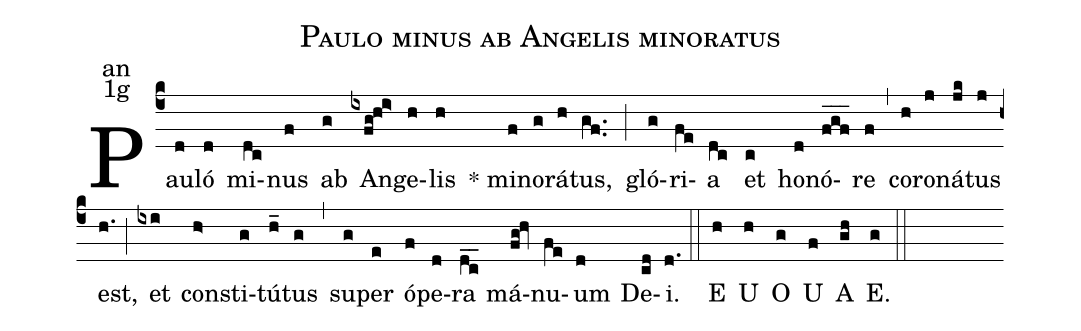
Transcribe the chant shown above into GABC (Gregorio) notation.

name:Paulo minus ab Angelis minoratus;
office-part:an;
mode:1g;
%%
(c4) Pau(d)ló(d) mi(dc)nus(f) ab(g) An(ixfg@hi>)ge(h)lis(h) <sp>*</sp> mi(f)no(g)rá(h)tus,(gf..) (;)
gló(g)ri(fe)a(dc) et(c) ho(d)nó(fgf___)re(f) (,) co(h)ro(j)ná(jk)tus(j) est,(h.) (;)
et(ixi) con(h>)sti(g)tú(h_)tus(g) (,) su(g)per(e) ó(f)pe(d)ra(dc__) má(fg@hv)nu(fe)um(d) De(cd)i.(d.) (::)
<eu>E(h) U(h) O(g) U(f) A(gh) E.(g) </eu>(::)
